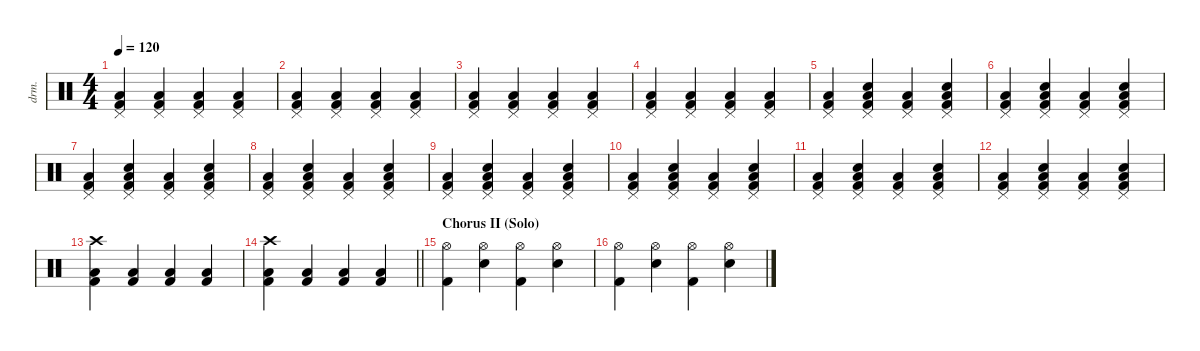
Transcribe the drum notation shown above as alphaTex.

\defaultSystemsLayout 4
\hideDynamics
\bracketExtendMode nobrackets
\otherSystemsTrackNameOrientation horizontal
\track ("Drums" "drm.") {instrument percussion}
\staff {score}
\articulation defaults
\ts (4 4)
\tempo 120
\clef neutral
\ks c
("Pedal Hi-Hat (hit)" "Low Floor Tom (hit)" "Kick (hit) 2").4{dy mf} ("Pedal Hi-Hat (hit)" "Low Floor Tom (hit)" "Kick (hit) 2").4 ("Pedal Hi-Hat (hit)" "Low Floor Tom (hit)" "Kick (hit) 2").4 ("Pedal Hi-Hat (hit)" "Low Floor Tom (hit)" "Kick (hit) 2").4 |
("Pedal Hi-Hat (hit)" "Low Floor Tom (hit)" "Kick (hit) 2").4 ("Pedal Hi-Hat (hit)" "Low Floor Tom (hit)" "Kick (hit) 2").4 ("Pedal Hi-Hat (hit)" "Low Floor Tom (hit)" "Kick (hit) 2").4 ("Pedal Hi-Hat (hit)" "Low Floor Tom (hit)" "Kick (hit) 2").4 |
("Pedal Hi-Hat (hit)" "Low Floor Tom (hit)" "Kick (hit) 2").4 ("Pedal Hi-Hat (hit)" "Low Floor Tom (hit)" "Kick (hit) 2").4 ("Pedal Hi-Hat (hit)" "Low Floor Tom (hit)" "Kick (hit) 2").4 ("Pedal Hi-Hat (hit)" "Low Floor Tom (hit)" "Kick (hit) 2").4 |
("Pedal Hi-Hat (hit)" "Low Floor Tom (hit)" "Kick (hit) 2").4 ("Pedal Hi-Hat (hit)" "Low Floor Tom (hit)" "Kick (hit) 2").4 ("Pedal Hi-Hat (hit)" "Low Floor Tom (hit)" "Kick (hit) 2").4 ("Pedal Hi-Hat (hit)" "Low Floor Tom (hit)" "Kick (hit) 2").4 |
("Pedal Hi-Hat (hit)" "Low Floor Tom (hit)" "Kick (hit) 2").4 ("Pedal Hi-Hat (hit)" "Snare (hit) 2" "Low Floor Tom (hit)" "Kick (hit) 2").4 ("Pedal Hi-Hat (hit)" "Low Floor Tom (hit)" "Kick (hit) 2").4 ("Pedal Hi-Hat (hit)" "Snare (hit) 2" "Low Floor Tom (hit)" "Kick (hit) 2").4 |
("Pedal Hi-Hat (hit)" "Low Floor Tom (hit)" "Kick (hit) 2").4 ("Pedal Hi-Hat (hit)" "Snare (hit) 2" "Low Floor Tom (hit)" "Kick (hit) 2").4 ("Pedal Hi-Hat (hit)" "Low Floor Tom (hit)" "Kick (hit) 2").4 ("Pedal Hi-Hat (hit)" "Snare (hit) 2" "Low Floor Tom (hit)" "Kick (hit) 2").4 |
("Pedal Hi-Hat (hit)" "Low Floor Tom (hit)" "Kick (hit) 2").4 ("Pedal Hi-Hat (hit)" "Snare (hit) 2" "Low Floor Tom (hit)" "Kick (hit) 2").4 ("Pedal Hi-Hat (hit)" "Low Floor Tom (hit)" "Kick (hit) 2").4 ("Pedal Hi-Hat (hit)" "Snare (hit) 2" "Low Floor Tom (hit)" "Kick (hit) 2").4 |
("Pedal Hi-Hat (hit)" "Low Floor Tom (hit)" "Kick (hit) 2").4 ("Pedal Hi-Hat (hit)" "Snare (hit) 2" "Low Floor Tom (hit)" "Kick (hit) 2").4 ("Pedal Hi-Hat (hit)" "Low Floor Tom (hit)" "Kick (hit) 2").4 ("Pedal Hi-Hat (hit)" "Snare (hit) 2" "Low Floor Tom (hit)" "Kick (hit) 2").4 |
("Pedal Hi-Hat (hit)" "Low Floor Tom (hit)" "Kick (hit) 2").4 ("Pedal Hi-Hat (hit)" "Snare (hit) 2" "Low Floor Tom (hit)" "Kick (hit) 2").4 ("Pedal Hi-Hat (hit)" "Low Floor Tom (hit)" "Kick (hit) 2").4 ("Pedal Hi-Hat (hit)" "Snare (hit) 2" "Low Floor Tom (hit)" "Kick (hit) 2").4 |
("Pedal Hi-Hat (hit)" "Low Floor Tom (hit)" "Kick (hit) 2").4 ("Pedal Hi-Hat (hit)" "Snare (hit) 2" "Low Floor Tom (hit)" "Kick (hit) 2").4 ("Pedal Hi-Hat (hit)" "Low Floor Tom (hit)" "Kick (hit) 2").4 ("Pedal Hi-Hat (hit)" "Snare (hit) 2" "Low Floor Tom (hit)" "Kick (hit) 2").4 |
("Pedal Hi-Hat (hit)" "Low Floor Tom (hit)" "Kick (hit) 2").4 ("Pedal Hi-Hat (hit)" "Snare (hit) 2" "Low Floor Tom (hit)" "Kick (hit) 2").4 ("Pedal Hi-Hat (hit)" "Low Floor Tom (hit)" "Kick (hit) 2").4 ("Pedal Hi-Hat (hit)" "Snare (hit) 2" "Low Floor Tom (hit)" "Kick (hit) 2").4 |
("Pedal Hi-Hat (hit)" "Low Floor Tom (hit)" "Kick (hit) 2").4 ("Pedal Hi-Hat (hit)" "Snare (hit) 2" "Low Floor Tom (hit)" "Kick (hit) 2").4 ("Pedal Hi-Hat (hit)" "Low Floor Tom (hit)" "Kick (hit) 2").4 ("Pedal Hi-Hat (hit)" "Snare (hit) 2" "Low Floor Tom (hit)" "Kick (hit) 2").4 |
("Crash high (hit)" "Low Floor Tom (hit)" "Kick (hit) 2").4{dy f} ("Low Floor Tom (hit)" "Kick (hit) 2").4 ("Low Floor Tom (hit)" "Kick (hit) 2").4 ("Low Floor Tom (hit)" "Kick (hit) 2").4 |
\barLineRight lightlight
("Crash high (hit)" "Low Floor Tom (hit)" "Kick (hit) 2").4 ("Low Floor Tom (hit)" "Kick (hit) 2").4 ("Low Floor Tom (hit)" "Kick (hit) 2").4 ("Low Floor Tom (hit)" "Kick (hit) 2").4 |
\section ("" "Chorus II (Solo)")
("Hi-Hat (open)" "Kick (hit) 2").4 ("Hi-Hat (open)" "Snare (hit) 2").4 ("Hi-Hat (open)" "Kick (hit) 2").4 ("Hi-Hat (open)" "Snare (hit) 2").4 |
("Hi-Hat (open)" "Kick (hit) 2").4 ("Hi-Hat (open)" "Snare (hit) 2").4 ("Hi-Hat (open)" "Kick (hit) 2").4 ("Hi-Hat (open)" "Snare (hit) 2").4
